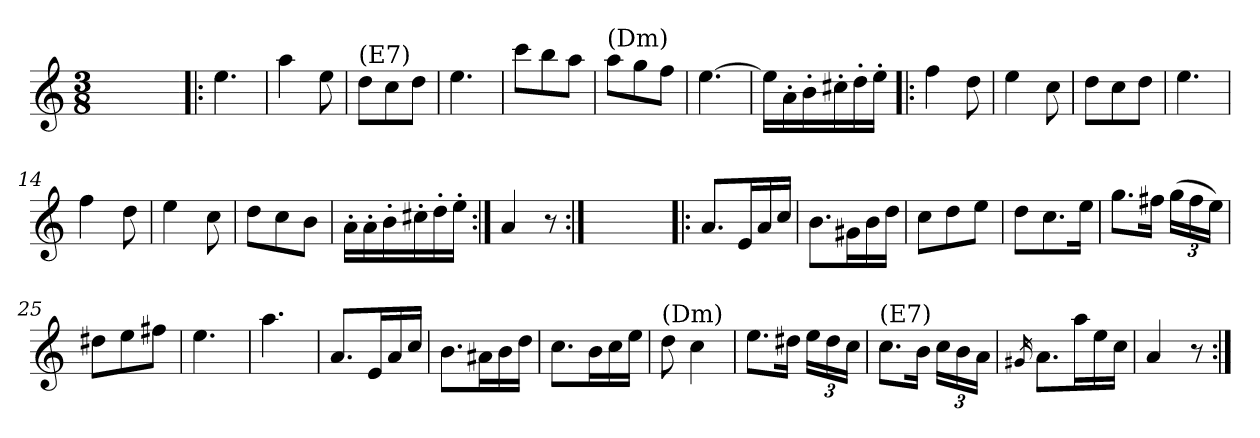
**kern
*part1
*staff1
*clefG2
*k[]
*M3/8
=1
4.ryy
=2!|:
4.ee\
=3
4aa\
8ee\
=4
!LO:TX:a:t=(E7)
8dd\L
8cc\
8dd\J
=5
4.ee\
=6
8ccc\L
8bb\
8aa\J
=7
!LO:TX:a:t=(Dm)
8aa\L
8gg\
8ff\J
=8
[4.ee\
=9
16ee\LL]
16a'\
16b'\
16cc#X'\
16dd'\
16ee'\JJ
=10!|:
4ff\
8dd\
=11
4ee\
8cc\
=12
8dd\L
8cc\
8dd\J
!!LO:LB:g=z
=13
4.ee\
=14
4ff\
8dd\
=15
4ee\
8cc\
=16
8dd\L
8cc\
8b\J
=17
16a'\LL
16a'\
16b'\
16cc#X'\
16dd'\
16ee'\JJ
=18:|!
4a/
8r
=19:|!
4.ryy
=20!|:
8.a/L
16e/L
16a/
16cc/JJ
=21
8.b\L
16g#X\L
16b\
16dd\JJ
=22
8cc\L
8dd\
8ee\J
=23
8dd\L
8.cc\
16ee\Jk
=24
8.gg\L
16ff#X\Jk
*Xbrackettup
(>24gg\LL
24ff#\
24ee\JJ)
!!LO:LB:g=z
=25
8dd#X\L
8ee\
8ff#X\J
=26
4.ee\
=27
4.aa\
=28
8.a/L
16e/L
16a/
16cc/JJ
=29
8.b\L
16a#X\L
16b\
16dd\JJ
=30
8.cc\L
16b\L
16cc\
16ee\JJ
=31
!LO:TX:a:t=(Dm)
8dd\
4cc\
=32
8.ee\L
16dd#X\Jk
24ee\LL
24dd#\
24cc\JJ
=33
!LO:TX:a:t=(E7)
8.cc\L
16b\Jk
24cc\LL
24b\
24a\JJ
=34
16qg#X/
8.a\L
16aa\L
16ee\
16cc\JJ
=35
4a/
8r
=:|!
*-
